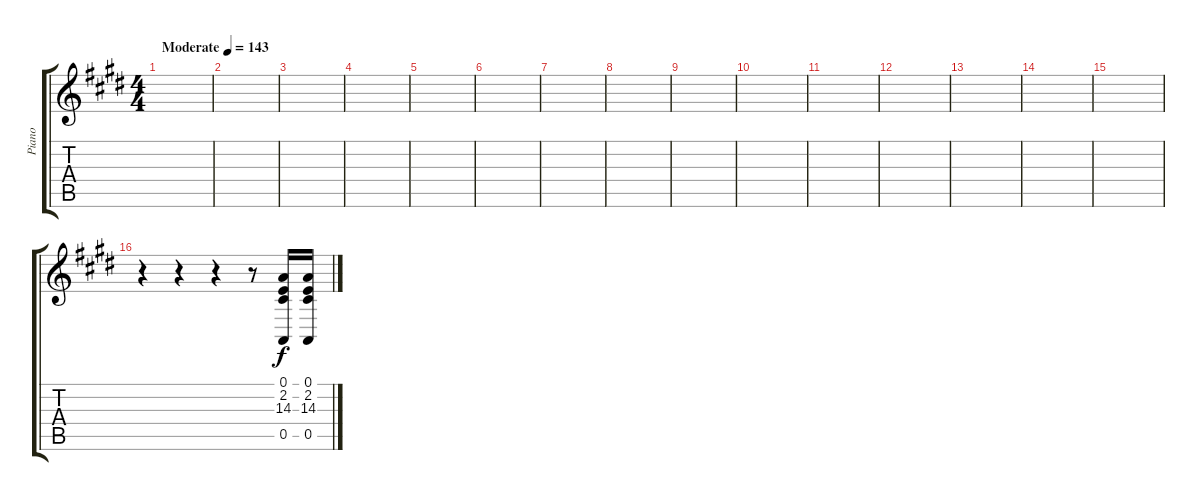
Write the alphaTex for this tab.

\track ("Piano" "Piano") {instrument brightacousticpiano}
\staff {score tabs}
\tuning (E4 B3 G3 D3 A2 E2) {hide}
\ts (4 4)
\tempo (143 "Moderate")
\clef g2
\ks e
|
|
|
|
|
|
|
|
|
|
|
|
|
|
|
r.4 r.4 r.4 r.8 (0.1 2.2 14.3 0.5).16 (0.1 2.2 14.3 0.5).16
